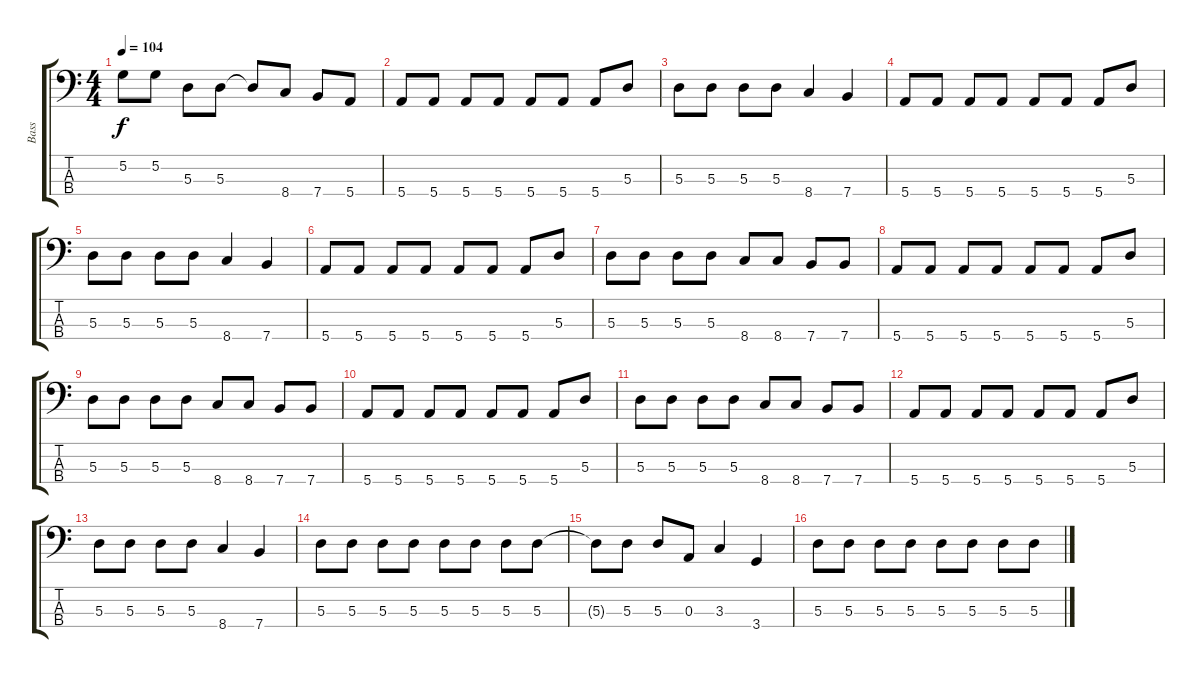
\track ("Bass" "Bass") {instrument electricbasspick}
\staff {score tabs}
\tuning (G2 D2 A1 E1) {hide}
\ts (4 4)
\tempo 104
\clef f4
\ks c
5.2{t}.8{dy f} 5.2.8 5.3.8 5.3.8 5.3{t}.8 8.4.8 7.4.8 5.4.8 |
5.4.8 5.4.8 5.4.8 5.4.8 5.4.8 5.4.8 5.4.8 5.3.8 |
5.3.8 5.3.8 5.3.8 5.3.8 8.4.4 7.4.4 |
5.4.8 5.4.8 5.4.8 5.4.8 5.4.8 5.4.8 5.4.8 5.3.8 |
5.3.8 5.3.8 5.3.8 5.3.8 8.4.4 7.4.4 |
5.4.8 5.4.8 5.4.8 5.4.8 5.4.8 5.4.8 5.4.8 5.3.8 |
5.3.8 5.3.8 5.3.8 5.3.8 8.4.8 8.4.8 7.4.8 7.4.8 |
5.4.8 5.4.8 5.4.8 5.4.8 5.4.8 5.4.8 5.4.8 5.3.8 |
5.3.8 5.3.8 5.3.8 5.3.8 8.4.8 8.4.8 7.4.8 7.4.8 |
5.4.8 5.4.8 5.4.8 5.4.8 5.4.8 5.4.8 5.4.8 5.3.8 |
5.3.8 5.3.8 5.3.8 5.3.8 8.4.8 8.4.8 7.4.8 7.4.8 |
5.4.8 5.4.8 5.4.8 5.4.8 5.4.8 5.4.8 5.4.8 5.3.8 |
5.3.8 5.3.8 5.3.8 5.3.8 8.4.4 7.4.4 |
5.3.8 5.3.8 5.3.8 5.3.8 5.3.8 5.3.8 5.3.8 5.3.8 |
5.3{t}.8 5.3.8 5.3.8 0.3.8 3.3.4 3.4.4 |
5.3.8 5.3.8 5.3.8 5.3.8 5.3.8 5.3.8 5.3.8 5.3.8
